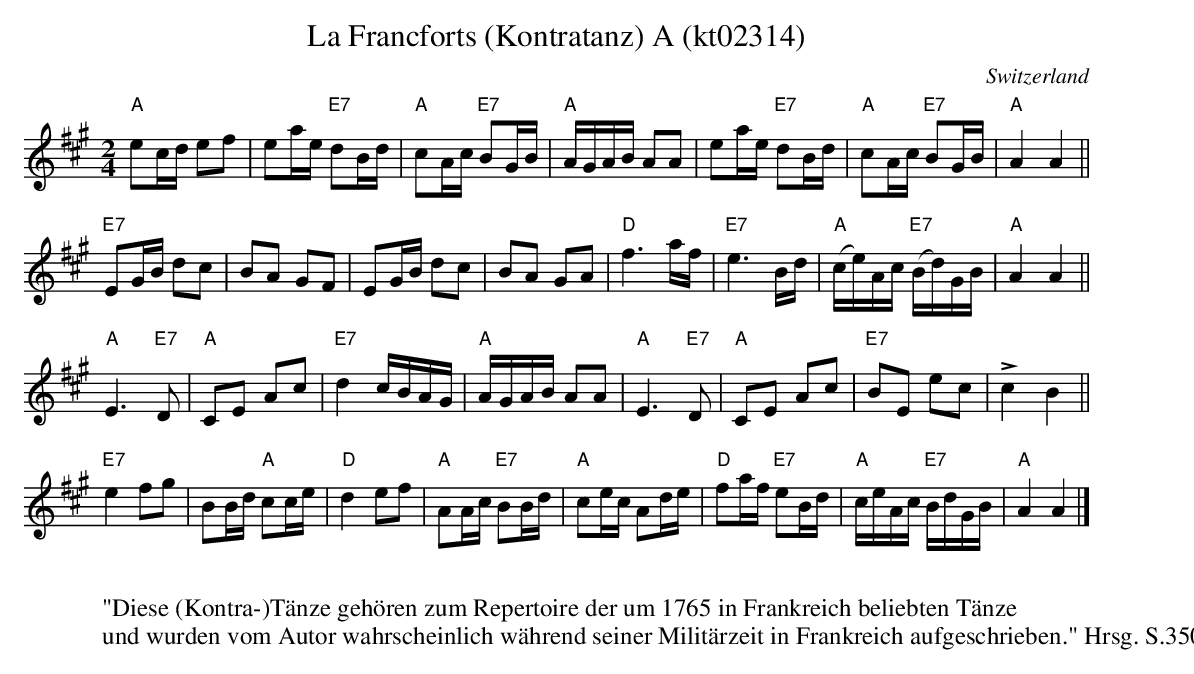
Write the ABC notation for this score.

X:1
T:La Francforts (Kontratanz) A (kt02314)
O:Switzerland
M:2/4
L:1/8
K:A major
"A"ec/d/ ef | ea/e/ "E7"dB/d/ | "A"cA/c/ "E7"BG/B/ | "A"A/G/A/B/ AA | ea/e/ "E7"dB/d/ | "A"cA/c/ "E7"BG/B/ | "A"A2A2 ||
"E7"EG/B/ dc | BA GF | EG/B/ dc | BA GA | "D"f3a/f/ | "E7"e3B/d/ | ("A"c/e/)A/c/ ("E7"B/d/)G/B/ | "A"A2A2 ||
"A"E3"E7"D | "A"CE Ac | "E7"d2 c/B/A/G/ | "A"A/G/A/B/ AA | "A"E3"E7"D | "A"CE Ac | "E7"BE ec | !>!c2B2 ||
"E7"e2 fg | BB/d/ "A"cc/e/ | "D"d2 ef | "A"AA/c/ "E7"BB/d/ | "A"ce/c/ Ad/e/ | "D"fa/f/ "E7"eB/d/ | "A"c/e/A/c/ "E7"B/d/G/B/ | "A"A2A2 |]
W:
W:"Diese (Kontra-)Tänze gehören zum Repertoire der um 1765 in Frankreich beliebten Tänze
W:und wurden vom Autor wahrscheinlich während seiner Militärzeit in Frankreich aufgeschrieben." Hrsg. S.350
